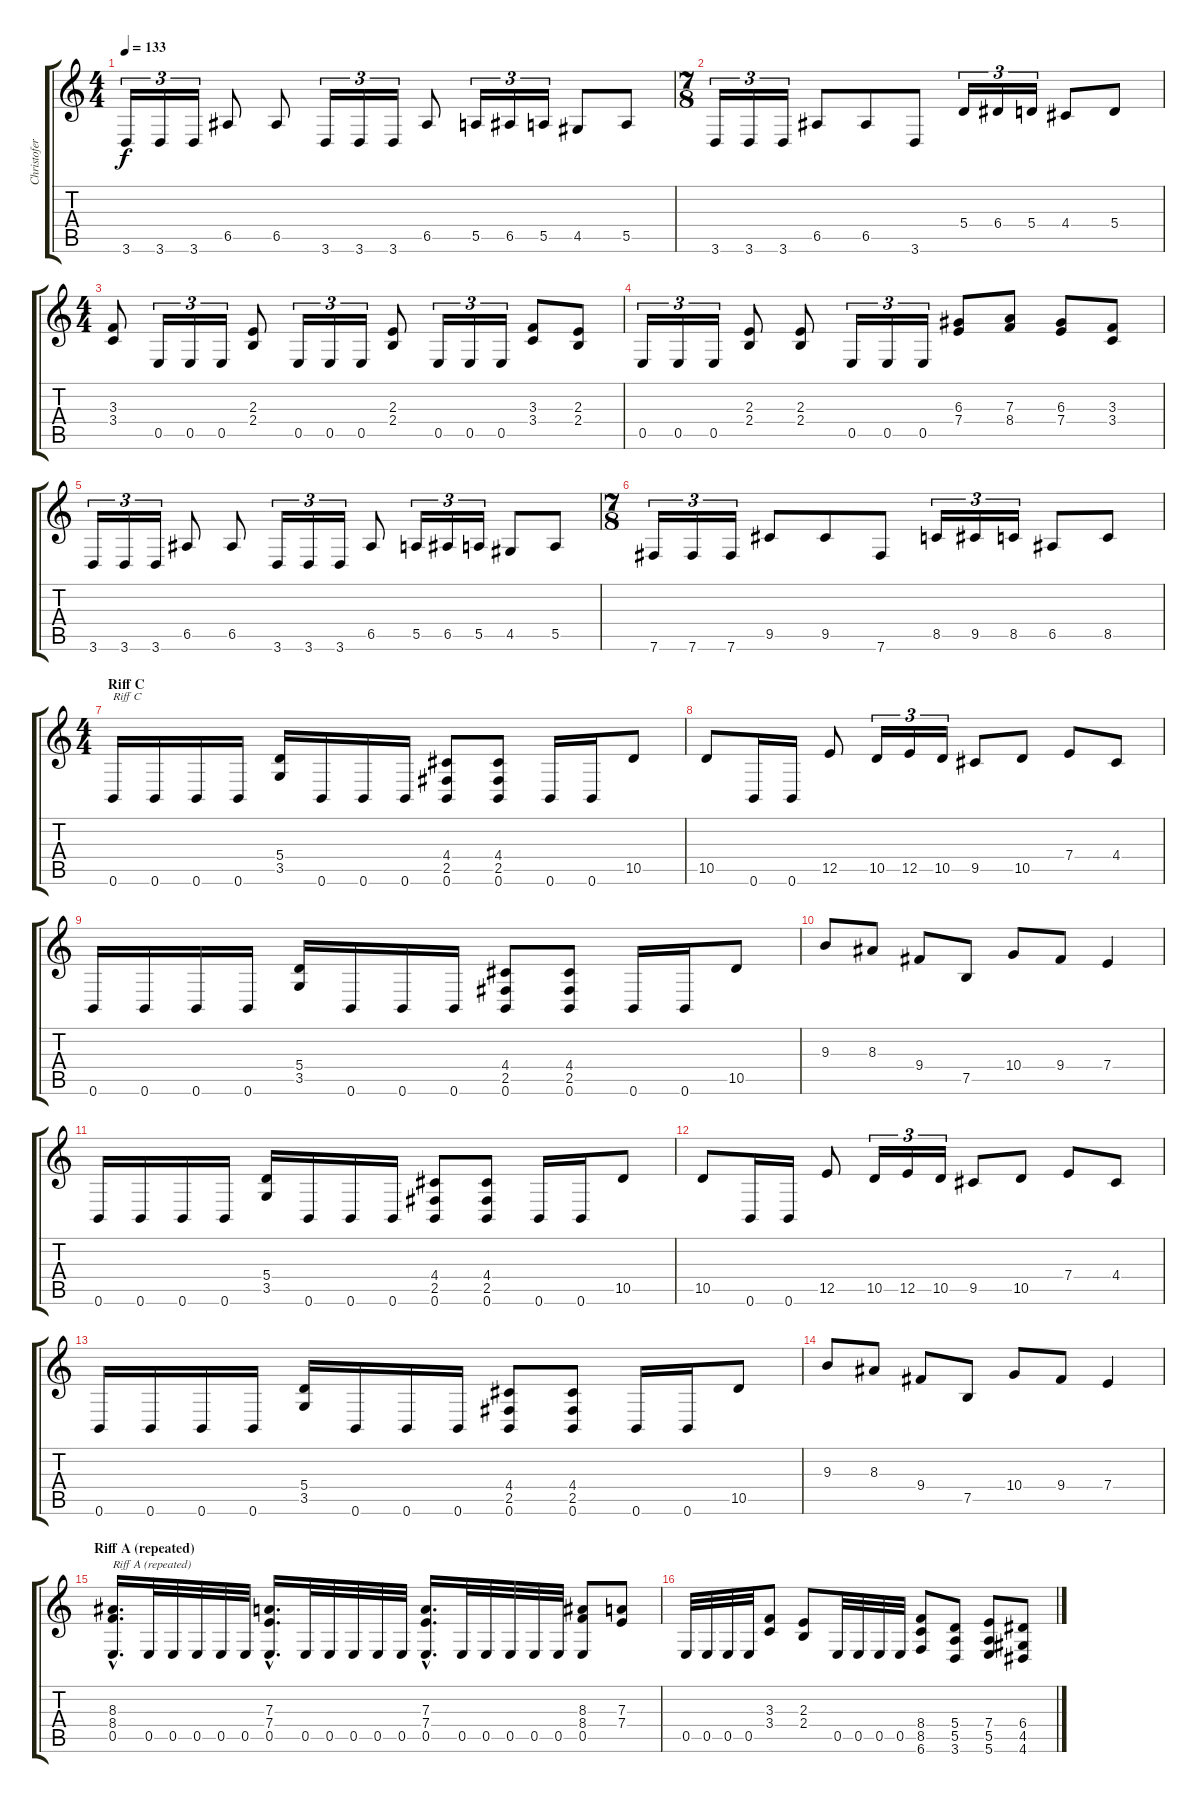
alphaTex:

\track ("Christofer" "Christofer") {instrument distortionguitar}
\staff {score tabs}
\tuning (B3 Gb3 D3 A2 E2 B1) {hide}
\ts (4 4)
\tempo 133
\clef g2
\ks c
3.6.16{tu (3 2) dy f} 3.6.16{tu (3 2)} 3.6.16{tu (3 2)} 6.5.8 6.5.8 3.6.16{tu (3 2)} 3.6.16{tu (3 2)} 3.6.16{tu (3 2)} 6.5.8 5.5.16{tu (3 2)} 6.5.16{tu (3 2)} 5.5.16{tu (3 2)} 4.5.8 5.5.8 |
\ts (7 8)
3.6.16{tu (3 2)} 3.6.16{tu (3 2)} 3.6.16{tu (3 2)} 6.5.8 6.5.8 3.6.8 5.4.16{tu (3 2)} 6.4.16{tu (3 2)} 5.4.16{tu (3 2)} 4.4.8 5.4.8 |
\ts (4 4)
(3.3 3.4).8 0.5.16{tu (3 2)} 0.5.16{tu (3 2)} 0.5.16{tu (3 2)} (2.3 2.4).8 0.5.16{tu (3 2)} 0.5.16{tu (3 2)} 0.5.16{tu (3 2)} (2.3 2.4).8 0.5.16{tu (3 2)} 0.5.16{tu (3 2)} 0.5.16{tu (3 2)} (3.3 3.4).8 (2.3 2.4).8 |
0.5.16{tu (3 2)} 0.5.16{tu (3 2)} 0.5.16{tu (3 2)} (2.3 2.4).8 (2.3 2.4).8 0.5.16{tu (3 2)} 0.5.16{tu (3 2)} 0.5.16{tu (3 2)} (6.3 7.4).8 (7.3 8.4).8 (6.3 7.4).8 (3.3 3.4).8 |
3.6.16{tu (3 2)} 3.6.16{tu (3 2)} 3.6.16{tu (3 2)} 6.5.8 6.5.8 3.6.16{tu (3 2)} 3.6.16{tu (3 2)} 3.6.16{tu (3 2)} 6.5.8 5.5.16{tu (3 2)} 6.5.16{tu (3 2)} 5.5.16{tu (3 2)} 4.5.8 5.5.8 |
\ts (7 8)
7.6.16{tu (3 2)} 7.6.16{tu (3 2)} 7.6.16{tu (3 2)} 9.5.8 9.5.8 7.6.8 8.5.16{tu (3 2)} 9.5.16{tu (3 2)} 8.5.16{tu (3 2)} 6.5.8 8.5.8 |
\ts (4 4)
\section ("" "Riff C")
0.6.16{txt "Riff C"} 0.6.16 0.6.16 0.6.16 (5.4 3.5).16 0.6.16 0.6.16 0.6.16 (4.4 2.5 0.6).8 (4.4 2.5 0.6).8 0.6.16 0.6.16 10.5.8 |
10.5.8 0.6.16 0.6.16 12.5.8 10.5.16{tu (3 2)} 12.5.16{tu (3 2)} 10.5.16{tu (3 2)} 9.5.8 10.5.8 7.4.8 4.4.8 |
0.6.16 0.6.16 0.6.16 0.6.16 (5.4 3.5).16 0.6.16 0.6.16 0.6.16 (4.4 2.5 0.6).8 (4.4 2.5 0.6).8 0.6.16 0.6.16 10.5.8 |
9.3.8 8.3.8 9.4.8 7.5.8 10.4.8 9.4.8 7.4.4 |
0.6.16 0.6.16 0.6.16 0.6.16 (5.4 3.5).16 0.6.16 0.6.16 0.6.16 (4.4 2.5 0.6).8 (4.4 2.5 0.6).8 0.6.16 0.6.16 10.5.8 |
10.5.8 0.6.16 0.6.16 12.5.8 10.5.16{tu (3 2)} 12.5.16{tu (3 2)} 10.5.16{tu (3 2)} 9.5.8 10.5.8 7.4.8 4.4.8 |
0.6.16 0.6.16 0.6.16 0.6.16 (5.4 3.5).16 0.6.16 0.6.16 0.6.16 (4.4 2.5 0.6).8 (4.4 2.5 0.6).8 0.6.16 0.6.16 10.5.8 |
9.3.8 8.3.8 9.4.8 7.5.8 10.4.8 9.4.8 7.4.4 |
\section ("" "Riff A (repeated)")
(8.3{hac} 8.4{hac} 0.5{hac}).16{d txt "Riff A (repeated)"} 0.5.32 0.5.32 0.5.32 0.5.32 0.5.32 (7.3{hac} 7.4{hac} 0.5{hac}).16{d} 0.5.32 0.5.32 0.5.32 0.5.32 0.5.32 (7.3{hac} 7.4{hac} 0.5{hac}).16{d} 0.5.32 0.5.32 0.5.32 0.5.32 0.5.32 (8.3 8.4 0.5).8 (7.3 7.4).8 |
0.5.32 0.5.32 0.5.32 0.5.32 (3.3 3.4).8 (2.3 2.4).8 0.5.32 0.5.32 0.5.32 0.5.32 (8.4 8.5 6.6).8 (5.4 5.5 3.6).8 (7.4 5.5 5.6).8 (6.4 4.5 4.6).8
